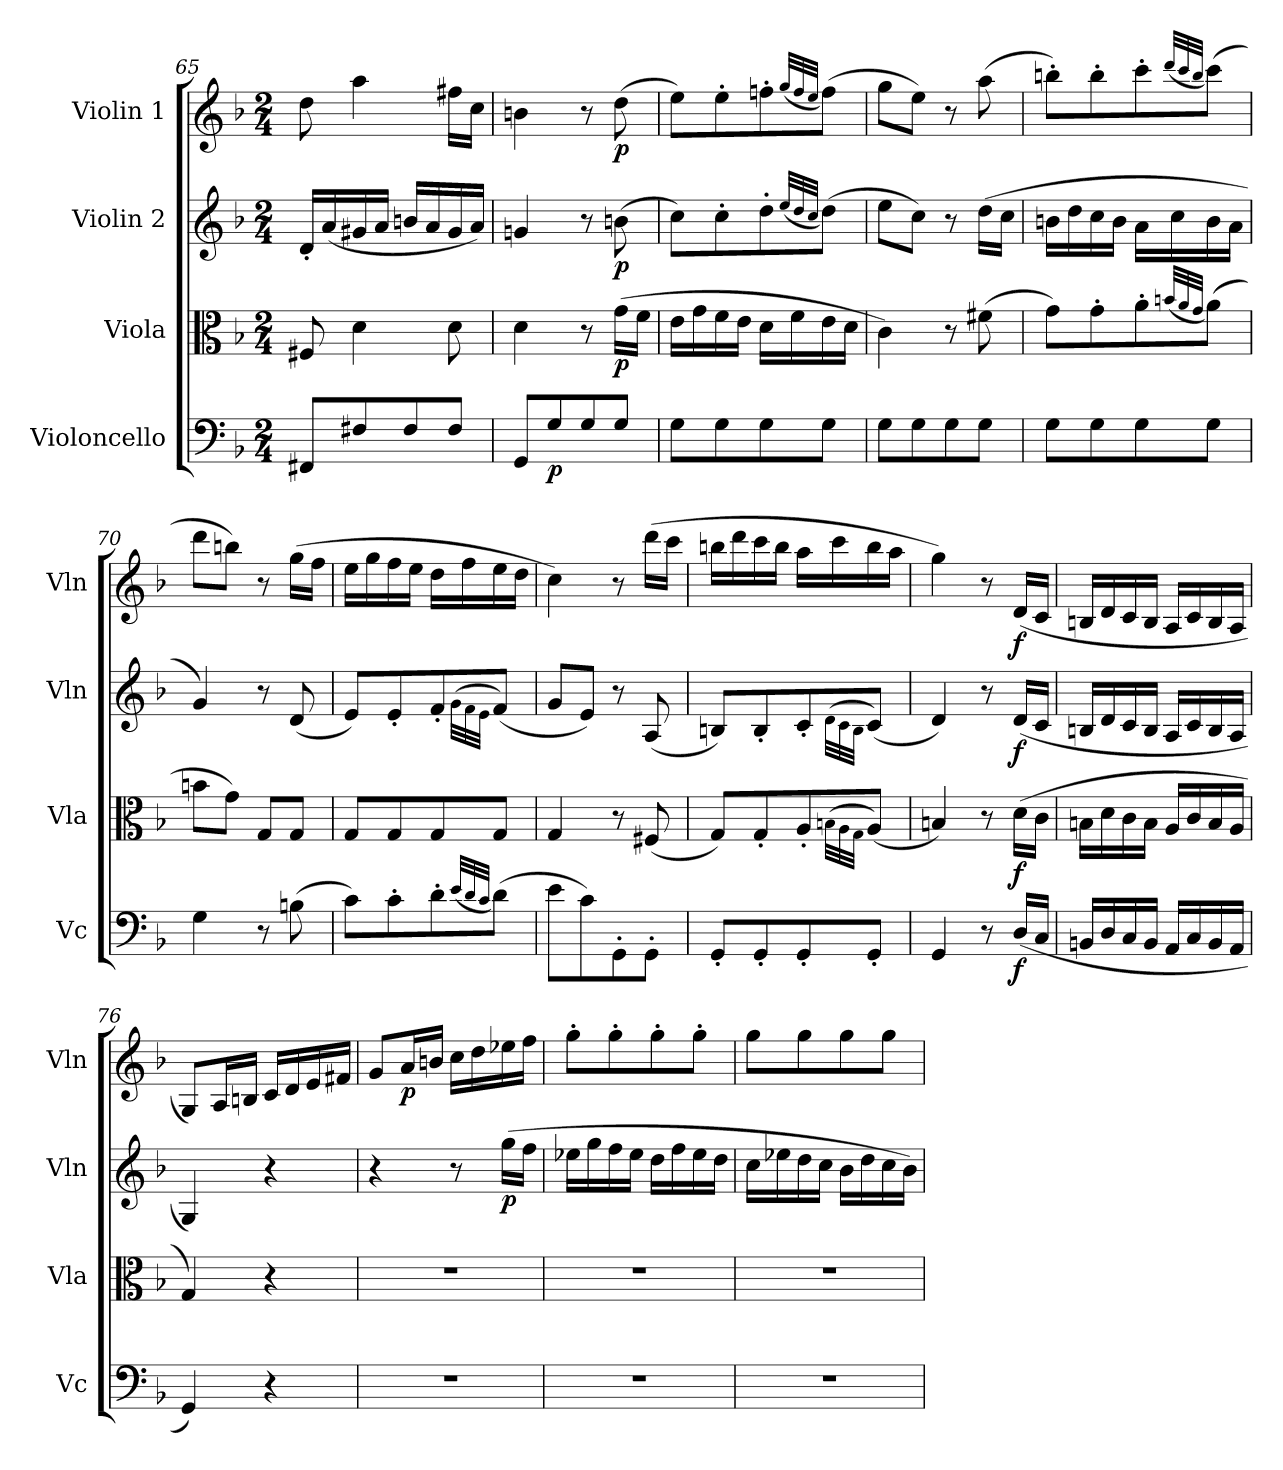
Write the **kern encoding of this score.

**kern	**dynam	**kern	**dynam	**kern	**dynam	**kern	**dynam
*part4	*part4	*part3	*part3	*part2	*part2	*part1	*part1
*staff4	*staff4	*staff3	*staff3	*staff2	*staff2	*staff1	*staff1
*I"Violoncello	*	*I"Viola	*	*I"Violin 2	*	*I"Violin 1	*
*I'Vc	*	*I'Vla	*	*I'Vln	*	*I'Vln	*
*clefF4	*	*clefC3	*	*clefG2	*	*clefG2	*
*k[b-]	*	*k[b-]	*	*k[b-]	*	*k[b-]	*
*M2/4	*	*M2/4	*	*M2/4	*	*M2/4	*
=65	=65	=65	=65	=65	=65	=65	=65
8FF#X/L	.	8F#X/	.	16d'/LL	.	8dd\	.
.	.	.	.	(16a/	.	.	.
8F#X/	.	4d\	.	16g#X/	.	4aa\	.
.	.	.	.	16a/JJ	.	.	.
8F#/	.	.	.	16bn/LL	.	.	.
.	.	.	.	16a/	.	.	.
8F#/J	.	8d\	.	16g#/	.	16ff#X\LL	.
.	.	.	.	16a/JJ)	.	16cc\JJ	.
!!LO:LB:g=z
=66	=66	=66	=66	=66	=66	=66	=66
8GG/L	.	4d\	.	4gn/	.	4bn\	.
!	!LO:DY:b	!	!	!	!	!	!
8G/	p	.	.	.	.	.	.
8G/	.	8r	.	8r	.	8r	.
!	!	!	!LO:DY:b	!	!LO:DY:b	!	!LO:DY:b
8G/J	.	(16g\LL	p	(8bn\	p	(8dd\	p
.	.	16f\JJ	.	.	.	.	.
=67	=67	=67	=67	=67	=67	=67	=67
8G\L	.	16e\LL	.	8cc\L)	.	8ee\L)	.
.	.	16g\	.	.	.	.	.
8G\	.	16f\	.	8cc'\	.	8ee'\	.
.	.	16e\JJ	.	.	.	.	.
8G\	.	16d\LL	.	8dd'\	.	8ffn'\	.
.	.	16f\	.	.	.	.	.
.	.	.	.	(32qee/LLL	.	(32qgg/LLL	.
.	.	.	.	32qdd/	.	32qff/	.
.	.	.	.	32qcc/JJJ	.	32qee/JJJ	.
8G\J	.	16e\	.	(8dd\J)	.	(8ff\J)	.
.	.	16d\JJ	.	.	.	.	.
=68	=68	=68	=68	=68	=68	=68	=68
8G\L	.	4c\)	.	8ee\L	.	8gg\L	.
8G\	.	.	.	8cc\J)	.	8ee\J)	.
8G\	.	8r	.	8r	.	8r	.
8G\J	.	(8f#X\	.	(16dd\LL	.	(8aa\	.
.	.	.	.	16cc\JJ	.	.	.
=69	=69	=69	=69	=69	=69	=69	=69
8G\L	.	8g\L)	.	16bn\LL	.	8bbn'\L)	.
.	.	.	.	16dd\	.	.	.
8G\	.	8g'\	.	16cc\	.	8bb'\	.
.	.	.	.	16b\JJ	.	.	.
8G\	.	8a'\	.	16a\LL	.	8ccc'\	.
.	.	.	.	16cc\	.	.	.
.	.	(32qbn/LLL	.	.	.	(32qddd/LLL	.
.	.	32qa/	.	.	.	32qccc/	.
.	.	32qg/JJJ	.	.	.	32qbb/JJJ	.
8G\J	.	(8a\J)	.	16b\	.	(8ccc\J)	.
.	.	.	.	16a\JJ	.	.	.
=70	=70	=70	=70	=70	=70	=70	=70
4G\	.	8bn\L	.	4g/)	.	8ddd\L	.
.	.	8g\J)	.	.	.	8bbn\J)	.
8r	.	8G/L	.	8r	.	8r	.
(8Bn\	.	8G/J	.	(8d/	.	(16gg\LL	.
.	.	.	.	.	.	16ff\JJ	.
=71	=71	=71	=71	=71	=71	=71	=71
8c\L)	.	8G/L	.	8e/L)	.	16ee\LL	.
.	.	.	.	.	.	16gg\	.
8c'\	.	8G/	.	8e'/	.	16ff\	.
.	.	.	.	.	.	16ee\JJ	.
8d'\	.	8G/	.	8f'/	.	16dd\LL	.
.	.	.	.	.	.	16ff\	.
(32qe/LLL	.	.	.	(32qg\LLL	.	.	.
32qd/	.	.	.	32qf\	.	.	.
32qc/JJJ	.	.	.	32qe\JJJ	.	.	.
(8d\J)	.	8G/J	.	(8f/J)	.	16ee\	.
.	.	.	.	.	.	16dd\JJ	.
=72	=72	=72	=72	=72	=72	=72	=72
8e\L	.	4G/	.	8g/L	.	4cc\)	.
8c\)	.	.	.	8e/J)	.	.	.
8GG'\	.	8r	.	8r	.	8r	.
8GG'\J	.	(8F#X/	.	(8A/	.	(16ddd\LL	.
.	.	.	.	.	.	16ccc\JJ	.
!!LO:LB:g=z
=73	=73	=73	=73	=73	=73	=73	=73
8GG'/L	.	8G/L)	.	8Bn/L)	.	16bbn\LL	.
.	.	.	.	.	.	16ddd\	.
8GG'/	.	8G'/	.	8B'/	.	16ccc\	.
.	.	.	.	.	.	16bb\JJ	.
8GG'/	.	8A'/	.	8c'/	.	16aa\LL	.
.	.	.	.	.	.	16ccc\	.
.	.	(32qBn\LLL	.	(32qd\LLL	.	.	.
.	.	32qA\	.	32qc\	.	.	.
.	.	32qG\JJJ	.	32qB\JJJ	.	.	.
8GG'/J	.	(8A/J)	.	(8c/J)	.	16bb\	.
.	.	.	.	.	.	16aa\JJ	.
=74	=74	=74	=74	=74	=74	=74	=74
4GG/	.	4Bn/)	.	4d/)	.	4gg\)	.
8r	.	8r	.	8r	.	8r	.
!	!LO:DY:b	!	!LO:DY:b	!	!LO:DY:b	!	!LO:DY:b
(16D/LL	f	(16d\LL	f	(16d/LL	f	(16d/LL	f
16C/JJ	.	16c\JJ	.	16c/JJ	.	16c/JJ	.
!!LO:PB:g=z
=75	=75	=75	=75	=75	=75	=75	=75
16BBn/LL	.	16Bn\LL	.	16Bn/LL	.	16Bn/LL	.
16D/	.	16d\	.	16d/	.	16d/	.
16C/	.	16c\	.	16c/	.	16c/	.
16BB/JJ	.	16B\JJ	.	16B/JJ	.	16B/JJ	.
16AA/LL	.	16A/LL	.	16A/LL	.	16A/LL	.
16C/	.	16c/	.	16c/	.	16c/	.
16BB/	.	16B/	.	16B/	.	16B/	.
16AA/JJ	.	16A/JJ	.	16A/JJ	.	16A/JJ	.
=76	=76	=76	=76	=76	=76	=76	=76
4GG/)	.	4G/)	.	4G/)	.	8G/L)	.
.	.	.	.	.	.	16A/L	.
.	.	.	.	.	.	16Bn/JJ	.
4r	.	4r	.	4r	.	16c/LL	.
.	.	.	.	.	.	16d/	.
.	.	.	.	.	.	16e/	.
.	.	.	.	.	.	16f#X/JJ	.
=77	=77	=77	=77	=77	=77	=77	=77
2r	.	2r	.	4r	.	8g/L	.
!	!	!	!	!	!	!	!LO:DY:b
.	.	.	.	.	.	16a/L	p
.	.	.	.	.	.	16bn/JJ	.
.	.	.	.	8r	.	16cc\LL	.
.	.	.	.	.	.	16dd\	.
!	!	!	!	!	!LO:DY:b	!	!
.	.	.	.	(16gg\LL	p	16ee-X\	.
.	.	.	.	16ff\JJ	.	16ff\JJ	.
=78	=78	=78	=78	=78	=78	=78	=78
2r	.	2r	.	16ee-X\LL	.	8gg'\L	.
.	.	.	.	16gg\	.	.	.
.	.	.	.	16ff\	.	8gg'\	.
.	.	.	.	16ee-\JJ	.	.	.
.	.	.	.	16dd\LL	.	8gg'\	.
.	.	.	.	16ff\	.	.	.
.	.	.	.	16ee-\	.	8gg'\J	.
.	.	.	.	16dd\JJ	.	.	.
=79	=79	=79	=79	=79	=79	=79	=79
2r	.	2r	.	16cc\LL	.	8gg\L	.
.	.	.	.	16ee-X\	.	.	.
.	.	.	.	16dd\	.	8gg\	.
.	.	.	.	16cc\JJ	.	.	.
.	.	.	.	16b-\LL	.	8gg\	.
.	.	.	.	16dd\	.	.	.
.	.	.	.	16cc\	.	8gg\J	.
.	.	.	.	16b-\JJ)	.	.	.
=	=	=	=	=	=	=	=
*-	*-	*-	*-	*-	*-	*-	*-
